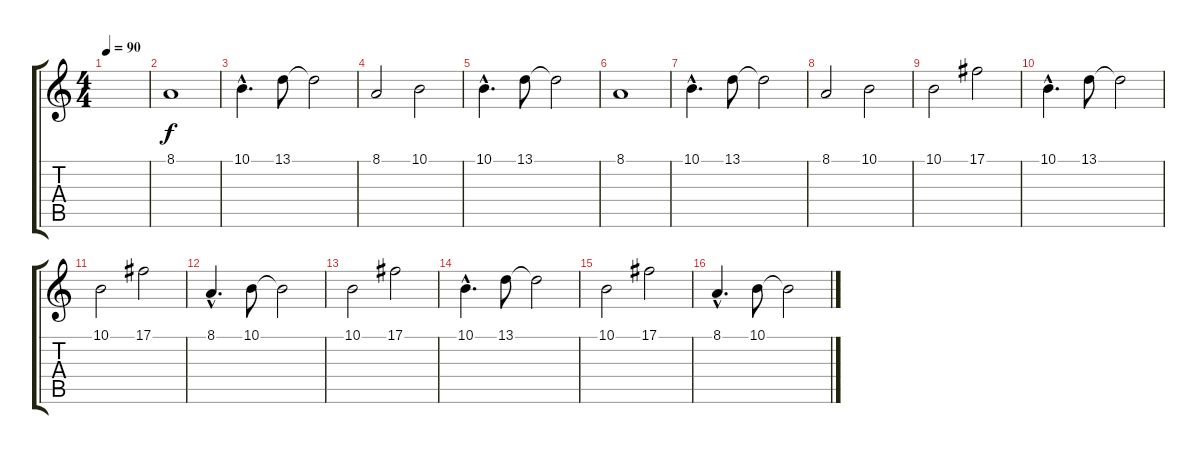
\track "" {instrument tremolostrings}
\staff {score tabs}
\tuning (Db4 Ab3 E3 B2 Gb2 B1) {hide}
\ts (4 4)
\tempo 90
\clef g2
\ks c
|
8.1.1 |
10.1{hac}.4{d} 13.1.8 13.1{t}.2 |
8.1.2 10.1.2 |
10.1{hac}.4{d} 13.1.8 13.1{t}.2 |
8.1.1 |
10.1{hac}.4{d} 13.1.8 13.1{t}.2 |
8.1.2 10.1.2 |
10.1.2 17.1.2 |
10.1{hac}.4{d} 13.1.8 13.1{t}.2 |
10.1.2 17.1.2 |
8.1{hac}.4{d} 10.1.8 10.1{t}.2 |
10.1.2 17.1.2 |
10.1{hac}.4{d} 13.1.8 13.1{t}.2 |
10.1.2 17.1.2 |
8.1{hac}.4{d} 10.1.8 10.1{t}.2
